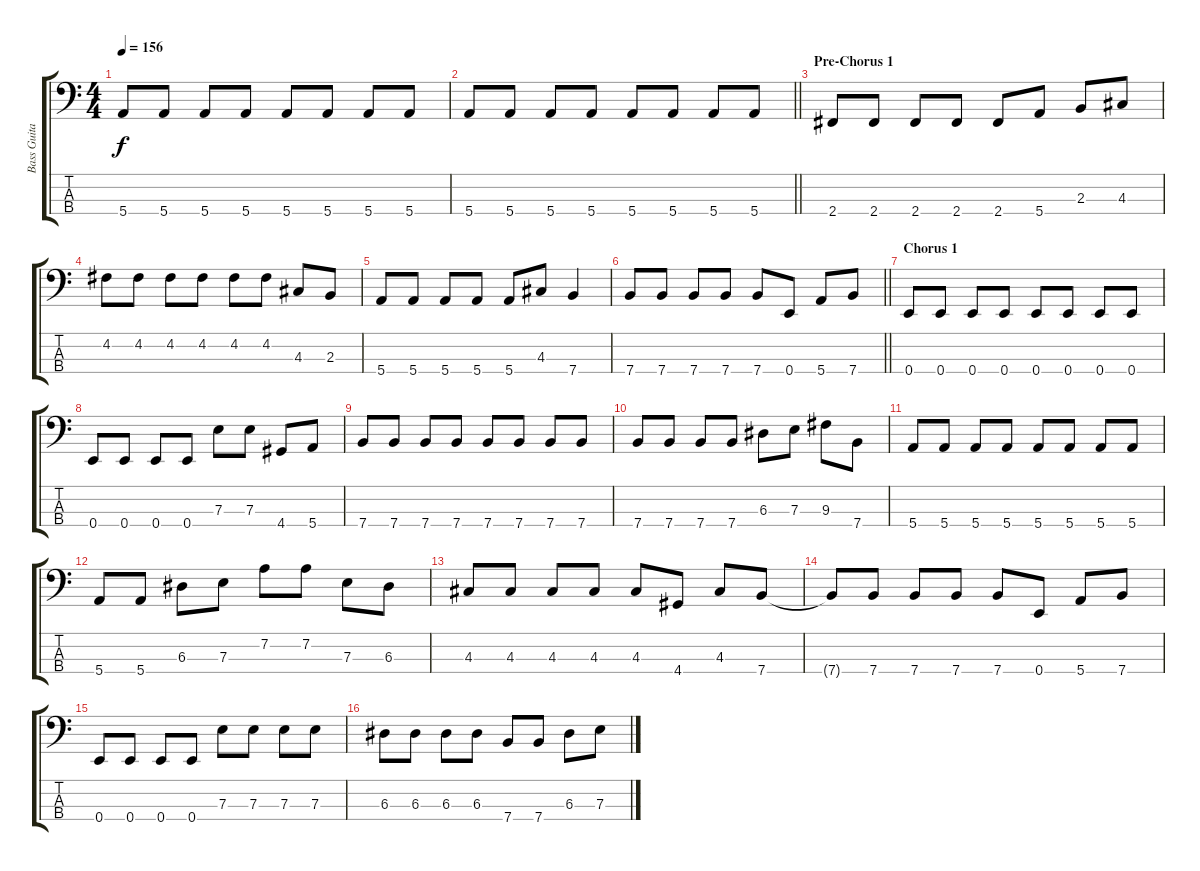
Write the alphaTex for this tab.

\track ("Bass Guitar" "Bass Guita") {instrument electricbassfinger}
\staff {score tabs}
\tuning (G2 D2 A1 E1) {hide}
\ts (4 4)
\tempo 156
\clef f4
\ks c
5.4.8{dy f} 5.4.8 5.4.8 5.4.8 5.4.8 5.4.8 5.4.8 5.4.8 |
\barLineRight lightlight
5.4.8 5.4.8 5.4.8 5.4.8 5.4.8 5.4.8 5.4.8 5.4.8 |
\section ("" "Pre-Chorus 1")
2.4.8 2.4.8 2.4.8 2.4.8 2.4.8 5.4.8 2.3.8 4.3.8 |
4.2.8 4.2.8 4.2.8 4.2.8 4.2.8 4.2.8 4.3.8 2.3.8 |
5.4.8 5.4.8 5.4.8 5.4.8 5.4.8 4.3.8 7.4.4 |
\barLineRight lightlight
7.4.8 7.4.8 7.4.8 7.4.8 7.4.8 0.4.8 5.4.8 7.4.8 |
\section ("" "Chorus 1")
0.4.8 0.4.8 0.4.8 0.4.8 0.4.8 0.4.8 0.4.8 0.4.8 |
0.4.8 0.4.8 0.4.8 0.4.8 7.3.8 7.3.8 4.4.8 5.4.8 |
7.4.8 7.4.8 7.4.8 7.4.8 7.4.8 7.4.8 7.4.8 7.4.8 |
7.4.8 7.4.8 7.4.8 7.4.8 6.3.8 7.3.8 9.3.8 7.4.8 |
5.4.8 5.4.8 5.4.8 5.4.8 5.4.8 5.4.8 5.4.8 5.4.8 |
5.4.8 5.4.8 6.3.8 7.3.8 7.2.8 7.2.8 7.3.8 6.3.8 |
4.3.8 4.3.8 4.3.8 4.3.8 4.3.8 4.4.8 4.3.8 7.4.8 |
7.4{t}.8 7.4.8 7.4.8 7.4.8 7.4.8 0.4.8 5.4.8 7.4.8 |
0.4.8 0.4.8 0.4.8 0.4.8 7.3.8 7.3.8 7.3.8 7.3.8 |
6.3.8 6.3.8 6.3.8 6.3.8 7.4.8 7.4.8 6.3.8 7.3.8
